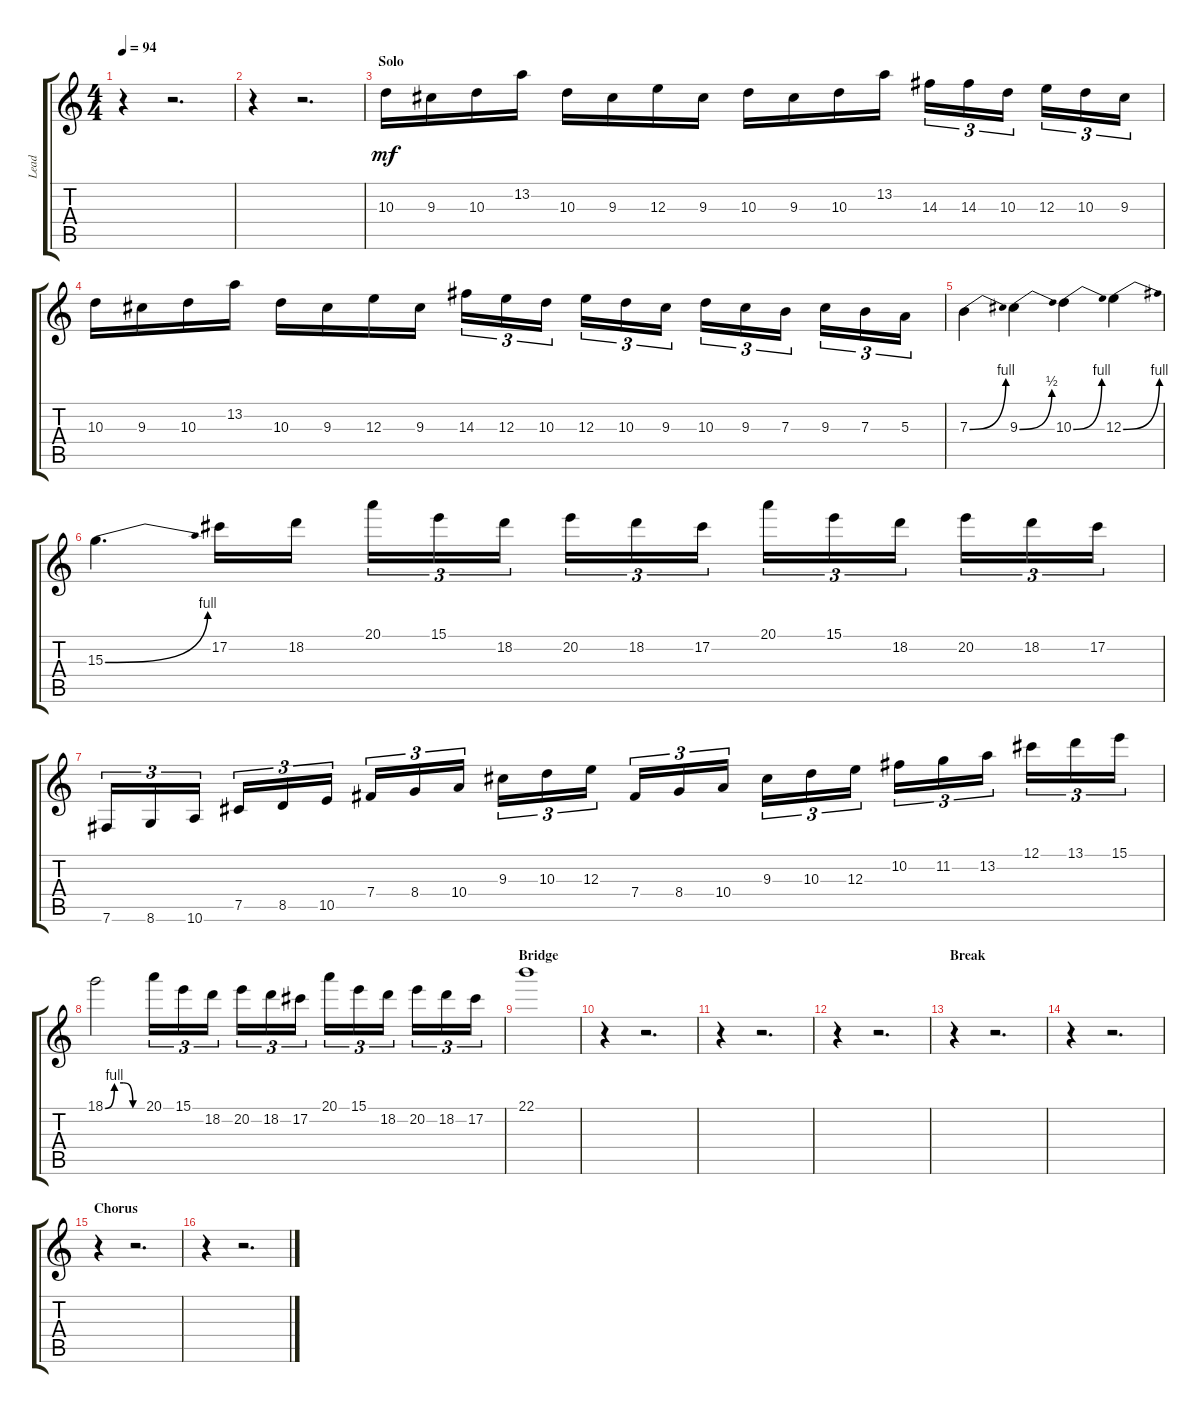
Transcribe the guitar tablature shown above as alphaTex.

\track ("Lead" "Lead") {instrument distortionguitar}
\staff {score tabs}
\tuning (Db4 Ab3 E3 B2 Gb2 B1) {hide}
\ts (4 4)
\tempo 94
\clef g2
\ks c
r.4{dy mf} r.2{d} |
r.4 r.2{d} |
\section ("" "Solo")
10.3.16 9.3.16 10.3.16 13.2.16 10.3.16 9.3.16 12.3.16 9.3.16 10.3.16 9.3.16 10.3.16 13.2.16 14.3.16{tu (3 2)} 14.3.16{tu (3 2)} 10.3.16{tu (3 2)} 12.3.16{tu (3 2)} 10.3.16{tu (3 2)} 9.3.16{tu (3 2)} |
10.3.16 9.3.16 10.3.16 13.2.16 10.3.16 9.3.16 12.3.16 9.3.16 14.3.16{tu (3 2)} 12.3.16{tu (3 2)} 10.3.16{tu (3 2)} 12.3.16{tu (3 2)} 10.3.16{tu (3 2)} 9.3.16{tu (3 2)} 10.3.16{tu (3 2)} 9.3.16{tu (3 2)} 7.3.16{tu (3 2)} 9.3.16{tu (3 2)} 7.3.16{tu (3 2)} 5.3.16{tu (3 2)} |
7.3{be (bend 0 0 60 4)}.4 9.3{be (bend 0 0 60 2)}.4 10.3{be (bend 0 0 60 4)}.4 12.3{be (bend 0 0 60 4)}.4 |
15.3{be (bend 0 0 60 4)}.4{d} 17.2.16 18.2.16 20.1.16{tu (3 2)} 15.1.16{tu (3 2)} 18.2.16{tu (3 2)} 20.2.16{tu (3 2)} 18.2.16{tu (3 2)} 17.2.16{tu (3 2)} 20.1.16{tu (3 2)} 15.1.16{tu (3 2)} 18.2.16{tu (3 2)} 20.2.16{tu (3 2)} 18.2.16{tu (3 2)} 17.2.16{tu (3 2)} |
7.6.16{tu (3 2)} 8.6.16{tu (3 2)} 10.6.16{tu (3 2)} 7.5.16{tu (3 2)} 8.5.16{tu (3 2)} 10.5.16{tu (3 2)} 7.4.16{tu (3 2)} 8.4.16{tu (3 2)} 10.4.16{tu (3 2)} 9.3.16{tu (3 2)} 10.3.16{tu (3 2)} 12.3.16{tu (3 2)} 7.4.16{tu (3 2)} 8.4.16{tu (3 2)} 10.4.16{tu (3 2)} 9.3.16{tu (3 2)} 10.3.16{tu (3 2)} 12.3.16{tu (3 2)} 10.2.16{tu (3 2)} 11.2.16{tu (3 2)} 13.2.16{tu (3 2)} 12.1.16{tu (3 2)} 13.1.16{tu (3 2)} 15.1.16{tu (3 2)} |
18.1{be (custom 0 0 15 4 30 4 45 0 60 0)}.2 20.1.16{tu (3 2)} 15.1.16{tu (3 2)} 18.2.16{tu (3 2)} 20.2.16{tu (3 2)} 18.2.16{tu (3 2)} 17.2.16{tu (3 2)} 20.1.16{tu (3 2)} 15.1.16{tu (3 2)} 18.2.16{tu (3 2)} 20.2.16{tu (3 2)} 18.2.16{tu (3 2)} 17.2.16{tu (3 2)} |
\section ("" "Bridge")
22.1.1 |
r.4 r.2{d} |
r.4 r.2{d} |
r.4 r.2{d} |
\section ("" "Break")
r.4 r.2{d} |
r.4 r.2{d} |
\section ("" "Chorus")
r.4 r.2{d} |
r.4 r.2{d}
